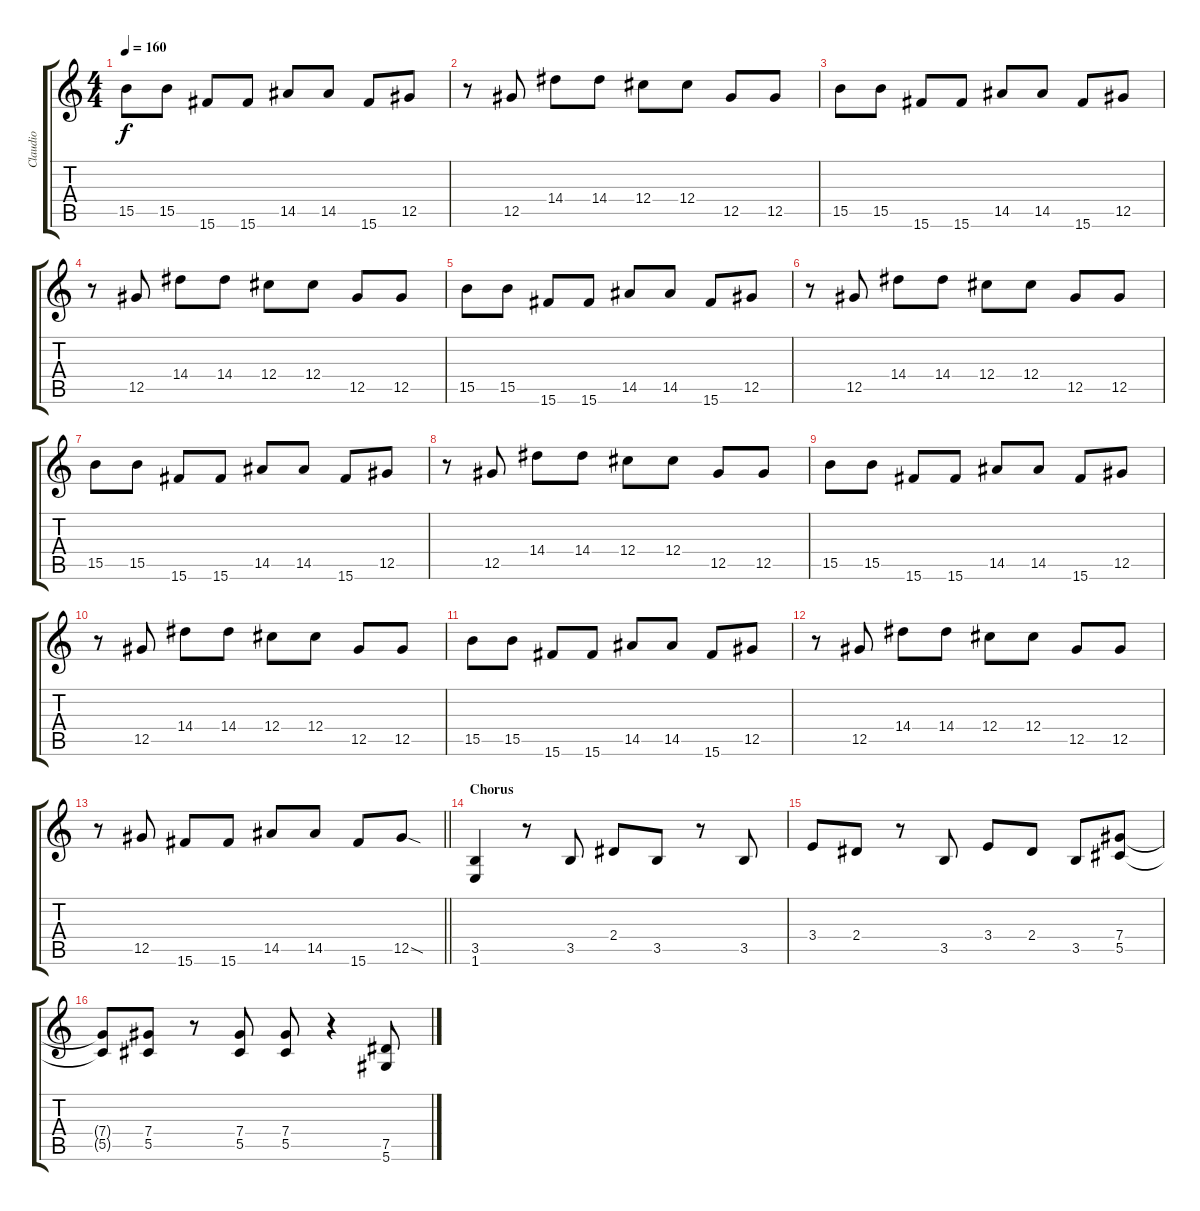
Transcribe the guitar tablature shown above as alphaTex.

\track ("Claudio" "Claudio") {instrument distortionguitar}
\staff {score tabs}
\tuning (Eb4 Bb3 Gb3 Db3 Ab2 Eb2) {hide}
\ts (4 4)
\tempo 160
\clef g2
\ks c
15.5.8{dy f} 15.5.8 15.6.8 15.6.8 14.5.8 14.5.8 15.6.8 12.5.8 |
r.8 12.5.8 14.4.8 14.4.8 12.4.8 12.4.8 12.5.8 12.5.8 |
15.5.8 15.5.8 15.6.8 15.6.8 14.5.8 14.5.8 15.6.8 12.5.8 |
r.8 12.5.8 14.4.8 14.4.8 12.4.8 12.4.8 12.5.8 12.5.8 |
15.5.8 15.5.8 15.6.8 15.6.8 14.5.8 14.5.8 15.6.8 12.5.8 |
r.8 12.5.8 14.4.8 14.4.8 12.4.8 12.4.8 12.5.8 12.5.8 |
15.5.8 15.5.8 15.6.8 15.6.8 14.5.8 14.5.8 15.6.8 12.5.8 |
r.8 12.5.8 14.4.8 14.4.8 12.4.8 12.4.8 12.5.8 12.5.8 |
15.5.8 15.5.8 15.6.8 15.6.8 14.5.8 14.5.8 15.6.8 12.5.8 |
r.8 12.5.8 14.4.8 14.4.8 12.4.8 12.4.8 12.5.8 12.5.8 |
15.5.8 15.5.8 15.6.8 15.6.8 14.5.8 14.5.8 15.6.8 12.5.8 |
r.8 12.5.8 14.4.8 14.4.8 12.4.8 12.4.8 12.5.8 12.5.8 |
\barLineRight lightlight
r.8 12.5.8 15.6.8 15.6.8 14.5.8 14.5.8 15.6.8 12.5{sod}.8 |
\section ("" "Chorus")
(3.5 1.6).4 r.8 3.5.8 2.4.8 3.5.8 r.8 3.5.8 |
3.4.8 2.4.8 r.8 3.5.8 3.4.8 2.4.8 3.5.8 (7.4 5.5).8 |
(7.4{t} 5.5{t}).8 (7.4 5.5).8 r.8 (7.4 5.5).8 (7.4 5.5).8 r.4 (7.5 5.6).8
